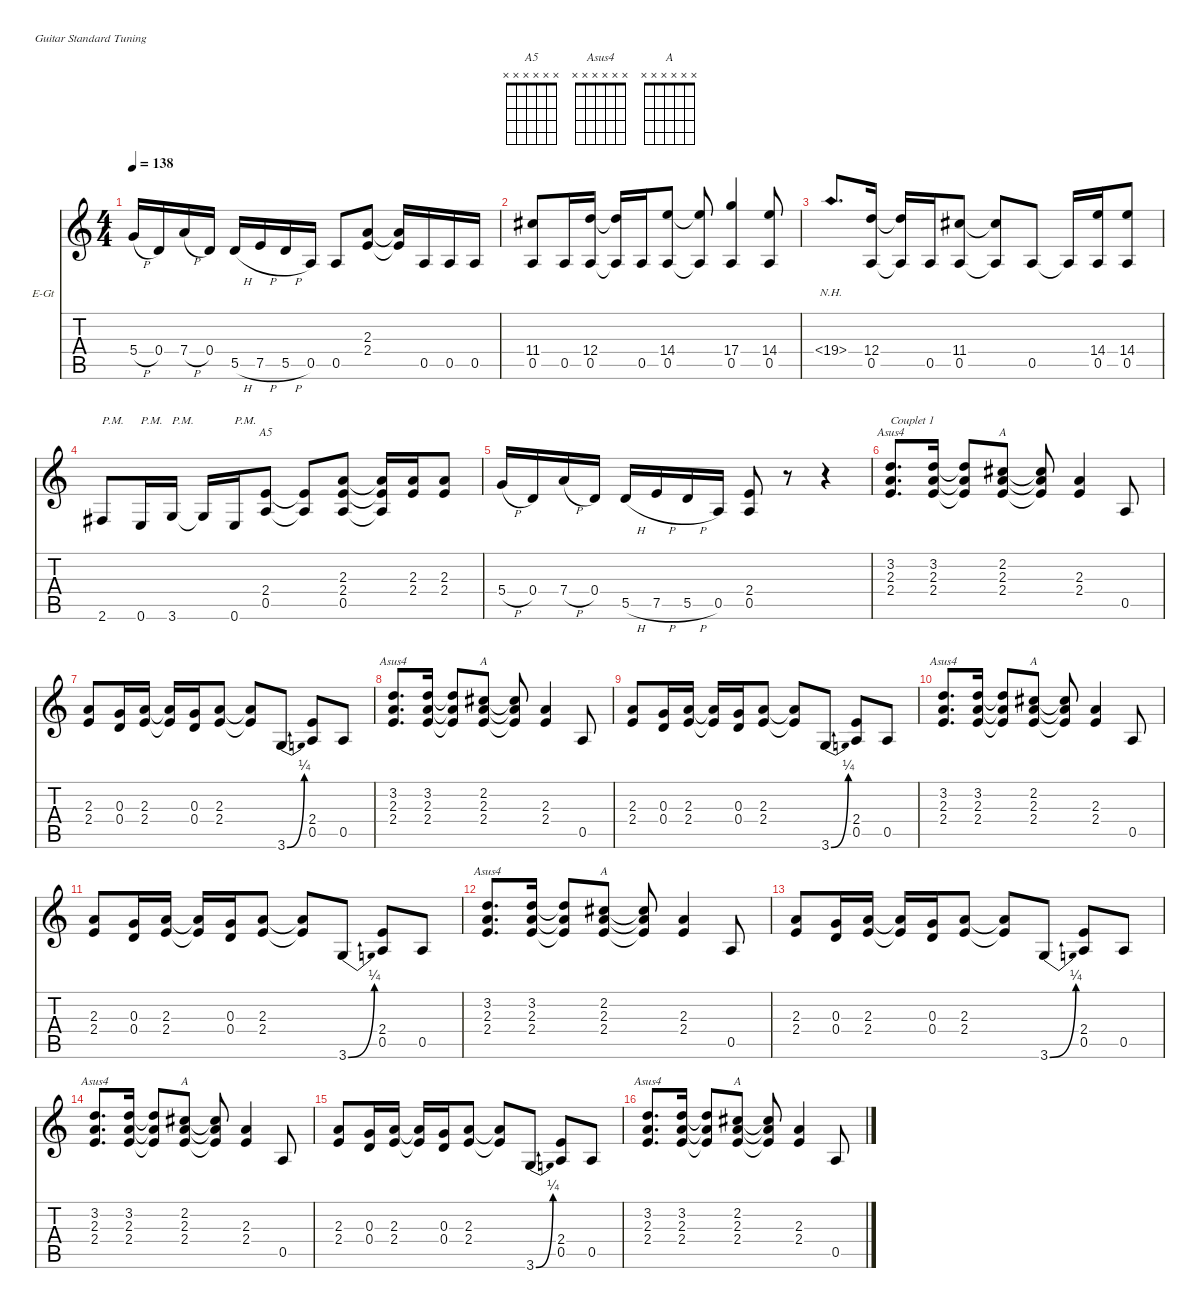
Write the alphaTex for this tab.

\hideDynamics
\bracketExtendMode nobrackets
\firstSystemTrackNameOrientation horizontal
\otherSystemsTrackNameOrientation horizontal
\track ("Joe Satriani" "E-Gt") {instrument distortionguitar}
\staff {score tabs}
\tuning (E4 B3 G3 D3 A2 E2)
\chord ("A5" x x x x x x)
\chord ("Asus4" x x x x x x)
\chord ("A" x x x x x x)
\ts (4 4)
\tempo 138
\clef g2
\ks c
5.4{h}.16{dy f beam Up} 0.4.16{beam Up} 7.4{h}.16{beam Up} 0.4.16{beam Up} 5.5{h}.16{beam Up} 7.5{h}.16{beam Up} 5.5{h}.16{beam Up} 0.5.16{beam Up} 0.5.8{beam Up} (2.3 2.4).8{beam Up} (2.3{t} 2.4{t}).16{beam Up} 0.5.16{beam Up} 0.5.16{beam Up} 0.5.16{beam Up} |
(11.4{acc #} 0.5).8{beam Up} 0.5.16{beam Up} (12.4 0.5).16{beam Up} (12.4{t} 0.5{t}).16{beam Up} 0.5.16{beam Up} (14.4 0.5).8{beam Up} (14.4{t} 0.5{t}).8{beam Up} (17.4 0.5).4{beam Up} (14.4 0.5).8{beam Up} |
19.4{nh}.8{d beam Up} (12.4 0.5).16{beam Up} (12.4{t} 0.5{t}).16{beam Up} 0.5.16{beam Up} (11.4{acc #} 0.5).8{beam Up} (11.4{t acc #} 0.5{t}).8{beam Up} 0.5.8{beam Up} 0.5{t}.16{beam Up} (14.4 0.5).16{beam Up} (14.4 0.5).8{beam Up} |
2.6{acc #}.8{txt "P.M." beam Up} 0.6.16{txt "P.M." beam Up} 3.6.16{txt "P.M." beam Up} 3.6{t}.16{beam Up} 0.6.16{txt "P.M." beam Up} (2.4 0.5).8{ch "A5" beam Up} (2.4{t} 0.5{t}).8{beam Up} (2.3 2.4 0.5).8{beam Up} (2.3{t} 2.4{t} 0.5{t}).16{beam Up} (2.3 2.4).16{beam Up} (2.3 2.4).8{beam Up} |
5.4{h}.16{beam Up} 0.4.16{beam Up} 7.4{h}.16{beam Up} 0.4.16{beam Up} 5.5{h}.16{beam Up} 7.5{h}.16{beam Up} 5.5{h}.16{beam Up} 0.5.16{beam Up} (2.4 0.5).8{beam Up} r.8{beam Up} r.4{beam Up} |
(3.2 2.3 2.4).8{d ch "Asus4" txt "Couplet 1" beam Up} (3.2 2.3 2.4).16{beam Up} (3.2{t} 2.3{t} 2.4{t}).8{beam Up} (2.2{acc #} 2.3 2.4).8{ch "A" beam Up} (2.2{t acc #} 2.3{t} 2.4{t}).8{beam Up} (2.3 2.4).4{beam Up} 0.5.8{beam Up} |
(2.3 2.4).8{beam Up} (0.3 0.4).16{beam Up} (2.3 2.4).16{beam Up} (2.3{t} 2.4{t}).16{beam Up} (0.3 0.4).16{beam Up} (2.3 2.4).8{beam Up} (2.3{t} 2.4{t}).8{beam Up} 3.6{be (bend 0 0 60 1)}.8{beam Up} (2.4 0.5).8{beam Up} 0.5.8{beam Up} |
(3.2 2.3 2.4).8{d ch "Asus4" beam Up} (3.2 2.3 2.4).16{beam Up} (3.2{t} 2.3{t} 2.4{t}).8{beam Up} (2.2{acc #} 2.3 2.4).8{ch "A" beam Up} (2.2{t acc #} 2.3{t} 2.4{t}).8{beam Up} (2.3 2.4).4{beam Up} 0.5.8{beam Up} |
(2.3 2.4).8{beam Up} (0.3 0.4).16{beam Up} (2.3 2.4).16{beam Up} (2.3{t} 2.4{t}).16{beam Up} (0.3 0.4).16{beam Up} (2.3 2.4).8{beam Up} (2.3{t} 2.4{t}).8{beam Up} 3.6{be (bend 0 0 60 1)}.8{beam Up} (2.4 0.5).8{beam Up} 0.5.8{beam Up} |
(3.2 2.3 2.4).8{d ch "Asus4" beam Up} (3.2 2.3 2.4).16{beam Up} (3.2{t} 2.3{t} 2.4{t}).8{beam Up} (2.2{acc #} 2.3 2.4).8{ch "A" beam Up} (2.2{t acc #} 2.3{t} 2.4{t}).8{beam Up} (2.3 2.4).4{beam Up} 0.5.8{beam Up} |
(2.3 2.4).8{beam Up} (0.3 0.4).16{beam Up} (2.3 2.4).16{beam Up} (2.3{t} 2.4{t}).16{beam Up} (0.3 0.4).16{beam Up} (2.3 2.4).8{beam Up} (2.3{t} 2.4{t}).8{beam Up} 3.6{be (bend 0 0 60 1)}.8{beam Up} (2.4 0.5).8{beam Up} 0.5.8{beam Up} |
(3.2 2.3 2.4).8{d ch "Asus4" beam Up} (3.2 2.3 2.4).16{beam Up} (3.2{t} 2.3{t} 2.4{t}).8{beam Up} (2.2{acc #} 2.3 2.4).8{ch "A" beam Up} (2.2{t acc #} 2.3{t} 2.4{t}).8{beam Up} (2.3 2.4).4{beam Up} 0.5.8{beam Up} |
(2.3 2.4).8{beam Up} (0.3 0.4).16{beam Up} (2.3 2.4).16{beam Up} (2.3{t} 2.4{t}).16{beam Up} (0.3 0.4).16{beam Up} (2.3 2.4).8{beam Up} (2.3{t} 2.4{t}).8{beam Up} 3.6{be (bend 0 0 60 1)}.8{beam Up} (2.4 0.5).8{beam Up} 0.5.8{beam Up} |
(3.2 2.3 2.4).8{d ch "Asus4" beam Up} (3.2 2.3 2.4).16{beam Up} (3.2{t} 2.3{t} 2.4{t}).8{beam Up} (2.2{acc #} 2.3 2.4).8{ch "A" beam Up} (2.2{t acc #} 2.3{t} 2.4{t}).8{beam Up} (2.3 2.4).4{beam Up} 0.5.8{beam Up} |
(2.3 2.4).8{beam Up} (0.3 0.4).16{beam Up} (2.3 2.4).16{beam Up} (2.3{t} 2.4{t}).16{beam Up} (0.3 0.4).16{beam Up} (2.3 2.4).8{beam Up} (2.3{t} 2.4{t}).8{beam Up} 3.6{be (bend 0 0 60 1)}.8{beam Up} (2.4 0.5).8{beam Up} 0.5.8{beam Up} |
(3.2 2.3 2.4).8{d ch "Asus4" beam Up} (3.2 2.3 2.4).16{beam Up} (3.2{t} 2.3{t} 2.4{t}).8{beam Up} (2.2{acc #} 2.3 2.4).8{ch "A" beam Up} (2.2{t acc #} 2.3{t} 2.4{t}).8{beam Up} (2.3 2.4).4{beam Up} 0.5.8{beam Up}
